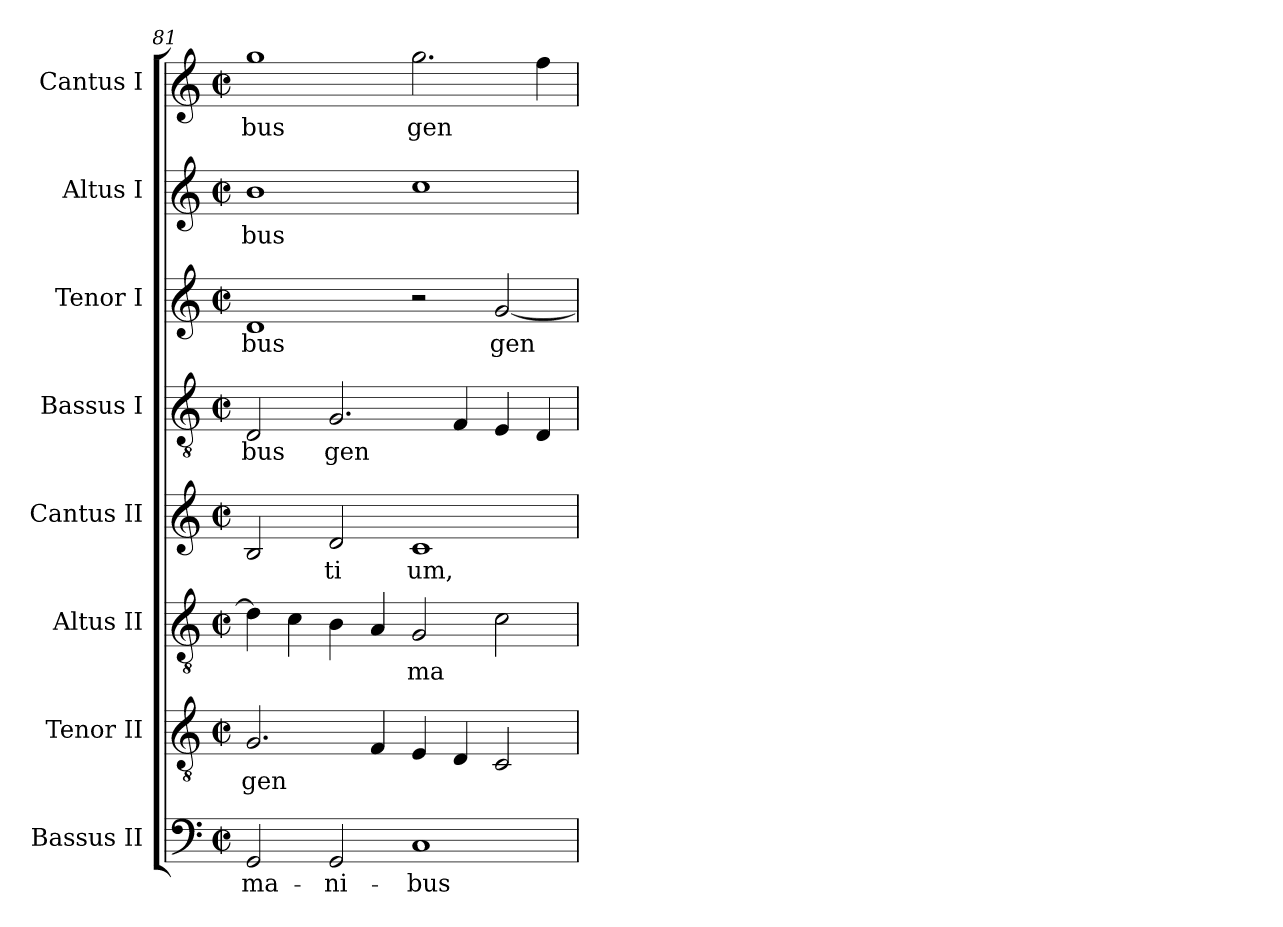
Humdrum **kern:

**kern	**text	**kern	**text	**kern	**text	**kern	**text	**kern	**text	**kern	**text	**kern	**text	**kern	**text
*part8	*part8	*part7	*part7	*part6	*part6	*part5	*part5	*part4	*part4	*part3	*part3	*part2	*part2	*part1	*part1
*staff8	*staff8	*staff7	*staff7	*staff6	*staff6	*staff5	*staff5	*staff4	*staff4	*staff3	*staff3	*staff2	*staff2	*staff1	*staff1
*I"Bassus II	*	*I"Tenor II	*	*I"Altus II	*	*I"Cantus II	*	*I"Bassus I	*	*I"Tenor I	*	*I"Altus I	*	*I"Cantus I	*
*clefF4	*	*clefGv2	*	*clefGv2	*	*clefG2	*	*clefGv2	*	*clefG2	*	*clefG2	*	*clefG2	*
*k[]	*	*k[]	*	*k[]	*	*k[]	*	*k[]	*	*k[]	*	*k[]	*	*k[]	*
*C:	*	*C:	*	*C:	*	*C:	*	*C:	*	*C:	*	*C:	*	*C:	*
*M2/2	*	*M2/2	*	*M2/2	*	*M2/2	*	*M2/2	*	*M2/2	*	*M2/2	*	*M2/2	*
*met(c|)	*	*met(c|)	*	*met(c|)	*	*met(c|)	*	*met(c|)	*	*met(c|)	*	*met(c|)	*	*met(c|)	*
=81	=81	=81	=81	=81	=81	=81	=81	=81	=81	=81	=81	=81	=81	=81	=81
!	!LO:LY:b:cj	!	!LO:LY:b:cj	!	!LO:LY:b:cj	!	!LO:LY:b:cj	!	!LO:LY:b:cj	!	!LO:LY:b:cj	!	!LO:LY:b:cj	!	!LO:LY:b:cj
2GG/	ma-	2.G/	gen-	4d\]	.	2B/	.	2D/	bus	1d	bus	1b	bus	1gg	bus
!	!	!	!	!	!LO:LY:b:cj	!	!	!	!	!	!	!	!	!	!
.	.	.	.	4c\	.	.	.	.	.	.	.	.	.	.	.
!	!LO:LY:b:cj	!	!	!	!LO:LY:b:cj	!	!LO:LY:b:cj	!	!LO:LY:b:cj	!	!	!	!	!	!
2GG/	-ni-	.	.	4B\	.	2d/	ti	2.G/	gen	.	.	.	.	.	.
!	!	!	!LO:LY:b:cj	!	!LO:LY:b:cj	!	!	!	!	!	!	!	!	!	!
.	.	4F/	--	4A/	.	.	.	.	.	.	.	.	.	.	.
!	!LO:LY:b:cj	!	!LO:LY:b:cj	!	!LO:LY:b:cj	!	!LO:LY:b:cj	!	!	!	!	!	!LO:LY:b:cj	!	!LO:LY:b:cj
1C	-bus	4E/	--	2G/	ma	1c	um,	.	.	2r	.	1cc	.	2.gg\	gen
!	!	!	!LO:LY:b:cj	!	!	!	!	!	!LO:LY:b:cj	!	!	!	!	!	!
.	.	4D/	--	.	.	.	.	4F/	.	.	.	.	.	.	.
!	!	!	!LO:LY:b:cj	!	!LO:LY:b:cj	!	!	!	!LO:LY:b:cj	!	!LO:LY:b:cj	!	!	!	!
.	.	2C/	--	2c\	.	.	.	4E/	.	[<2g/	gen	.	.	.	.
!	!	!	!	!	!	!	!	!	!LO:LY:b:cj	!	!	!	!	!	!LO:LY:b:cj
.	.	.	.	.	.	.	.	4D/	.	.	.	.	.	4ff\	.
=	=	=	=	=	=	=	=	=	=	=	=	=	=	=	=
*-	*-	*-	*-	*-	*-	*-	*-	*-	*-	*-	*-	*-	*-	*-	*-
